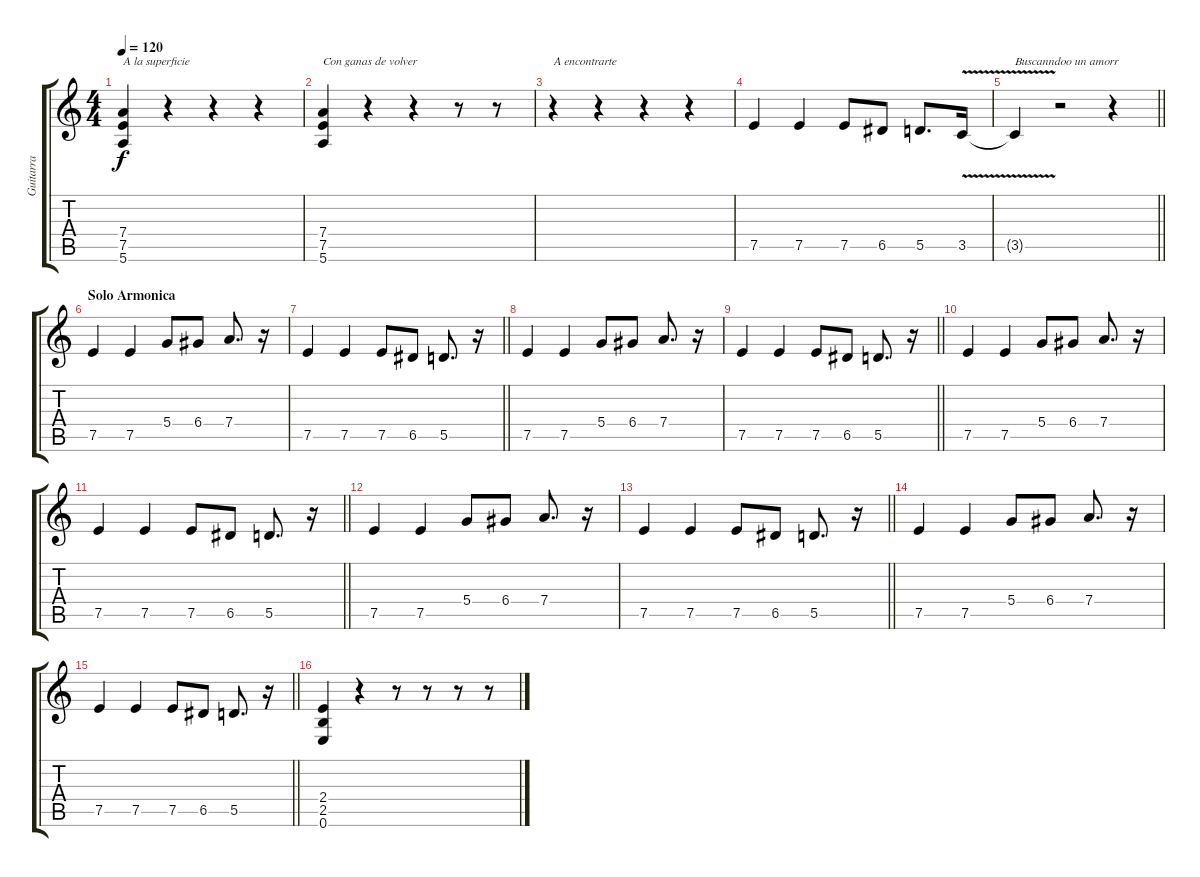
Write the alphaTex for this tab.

\track ("Guitarra" "Guitarra") {instrument electricguitarjazz}
\staff {score tabs}
\tuning (E4 B3 G3 D3 A2 E2) {hide}
\ts (4 4)
\tempo 120
\clef g2
\ks c
(7.4 7.5 5.6).4{txt "A la superficie" dy f} r.4 r.4 r.4 |
(7.4 7.5 5.6).4{txt "Con ganas de volver"} r.4 r.4 r.8 r.8 |
r.4{txt "A encontrarte"} r.4 r.4 r.4 |
7.5.4{instrument electricguitarjazz} 7.5.4 7.5.8 6.5.8 5.5.8{d} 3.5{v}.16 |
\barLineRight lightlight
3.5{t}.4{txt "Buscanndoo un amorr"} r.2 r.4 |
\section ("" "Solo Armonica")
7.5.4 7.5.4 5.4.8 6.4.8 7.4.8{d} r.16 |
\barLineRight lightlight
7.5.4 7.5.4 7.5.8 6.5.8 5.5.8{d} r.16 |
7.5.4 7.5.4 5.4.8 6.4.8 7.4.8{d} r.16 |
\barLineRight lightlight
7.5.4 7.5.4 7.5.8 6.5.8 5.5.8{d} r.16 |
7.5.4 7.5.4 5.4.8 6.4.8 7.4.8{d} r.16 |
\barLineRight lightlight
7.5.4 7.5.4 7.5.8 6.5.8 5.5.8{d} r.16 |
7.5.4 7.5.4 5.4.8 6.4.8 7.4.8{d} r.16 |
\barLineRight lightlight
7.5.4 7.5.4 7.5.8 6.5.8 5.5.8{d} r.16 |
7.5.4 7.5.4 5.4.8 6.4.8 7.4.8{d} r.16 |
\barLineRight lightlight
7.5.4 7.5.4 7.5.8 6.5.8 5.5.8{d} r.16 |
(2.4 2.5 0.6).4{instrument electricguitarjazz} r.4 r.8 r.8 r.8 r.8
